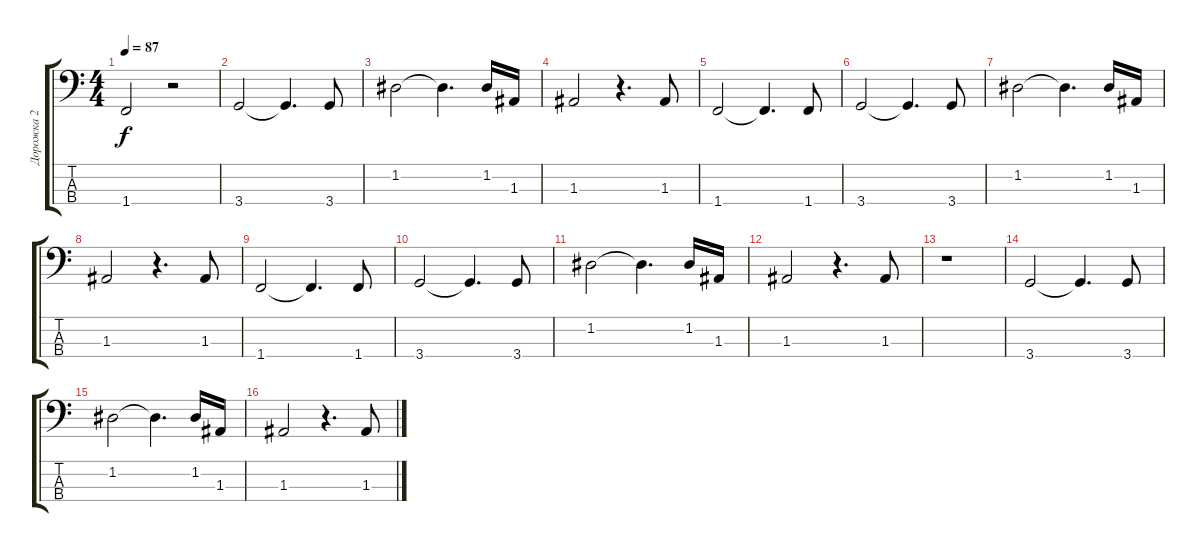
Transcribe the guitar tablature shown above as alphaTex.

\track ("Дорожка 2" "Дорожка 2") {instrument electricbassfinger}
\staff {score tabs}
\tuning (G2 D2 A1 E1) {hide}
\ts (4 4)
\tempo 87
\clef f4
\ks c
1.4.2{dy f} r.2 |
3.4.2 3.4{t}.4{d} 3.4.8 |
1.2.2 1.2{t}.4{d} 1.2.16 1.3.16 |
1.3.2 r.4{d} 1.3.8 |
1.4.2 1.4{t}.4{d} 1.4.8 |
3.4.2 3.4{t}.4{d} 3.4.8 |
1.2.2 1.2{t}.4{d} 1.2.16 1.3.16 |
1.3.2 r.4{d} 1.3.8 |
1.4.2 1.4{t}.4{d} 1.4.8 |
3.4.2 3.4{t}.4{d} 3.4.8 |
1.2.2 1.2{t}.4{d} 1.2.16 1.3.16 |
1.3.2 r.4{d} 1.3.8 |
r.1 |
3.4.2 3.4{t}.4{d} 3.4.8 |
1.2.2 1.2{t}.4{d} 1.2.16 1.3.16 |
1.3.2 r.4{d} 1.3.8
